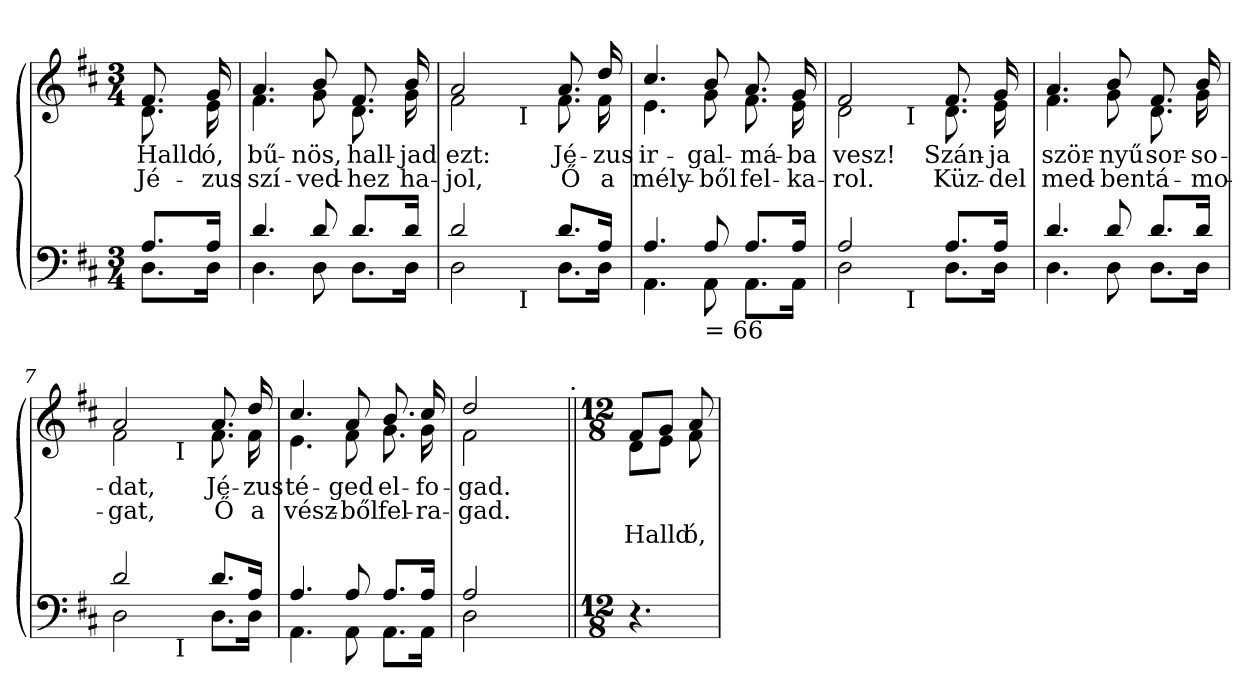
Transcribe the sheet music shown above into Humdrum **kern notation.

**kern	**kern	**text	**text	**text
*part2	*part1	*part1	*part1	*part1
*staff2	*staff1	*staff1	*staff1	*staff1
*clefF4	*clefG2	*	*	*
*k[f#c#]	*k[f#c#]	*	*	*
*b:	*b:	*	*	*
*M3/4	*M3/4	*	*	*
=1	=1	=1	=1	=1
*^	*	*	*	*
!	!	!LO:TX:a:B:t=Moderato	!	!	!
!	!	!	!LO:LY:b	!LO:LY:b	!
*	*	*^	*	*	*
8.A/L	8.D\L	8.f#/	8.d\	Halld	Jé-	.
!	!	!	!	!LO:LY:b	!LO:LY:b	!
16A/Jk	16D\Jk	16g/	16e\	ó,	-zus	.
=2	=2	=2	=2	=2	=2	=2
!	!	!	!	!LO:LY:b	!LO:LY:b	!
4.d/	4.D\	4.a/	4.f#\	bű-	szí-	.
!	!	!	!	!LO:LY:b	!LO:LY:b	!
8d/	8D\	8b/	8g\	-nös,	-ved-	.
!	!	!	!	!LO:LY:b	!LO:LY:b	!
8.d/L	8.D\L	8.f#/	8.d\	hall-	-hez	.
!	!	!	!	!LO:LY:b	!LO:LY:b	!
16d/Jk	16D\Jk	16b/	16g\	-jad	ha-	.
*	*	*v	*v	*	*	*
=3	=3	=3	=3	=3	=3
*	*	*^	*	*	*
!	!	!	!	!LO:LY:b	!LO:LY:b	!
*	*^	*	*^	*	*	*
2d/	2D\	4ryy	2a/	2f#\	4ryy	ezt:	-jol,	.
.	.	16ryy	.	.	16ryy	.	.	.
!	!	!	!	!	!LO:TX:b:t=I	!	!	!
!	!	!LO:TX:b:t=I	!	!	!	!	!	!
.	.	4..ryy	.	.	4..ryy	.	.	.
!	!	!	!	!	!	!LO:LY:b	!LO:LY:b	!
8.d/L	8.D\L	.	8.a/	8.f#\	.	Jé-	Ő	.
!	!	!	!	!	!	!LO:LY:b	!LO:LY:b	!
16A/Jk	16D\Jk	.	16dd/	16f#\	.	-zus	a	.
*	*v	*v	*	*	*	*	*	*
*	*	*v	*v	*v	*	*	*
=4	=4	=4	=4	=4	=4
*	*^	*^	*	*	*
*	*	*	*	*^	*	*	*
!	!	!	!	!	!	!LO:LY:b	!LO:LY:b	!
*	*v	*v	*	*	*	*	*	*
*	*	*	*v	*v	*	*	*
4.A/	4.AA\	4.cc#/	4.e\	ir-	mély-	.
!LO:TX:b:t== 66	!	!	!	!	!	!
!	!	!	!	!LO:LY:b	!LO:LY:b	!
8A/	8AA\	8b/	8g\	-gal-	-ből	.
!	!	!	!	!LO:LY:b	!LO:LY:b	!
8.A/L	8.AA\L	8.a/	8.f#\	-má-	fel-	.
!	!	!	!	!LO:LY:b	!LO:LY:b	!
16A/Jk	16AA\Jk	16g/	16e\	-ba	-ka-	.
*	*	*v	*v	*	*	*
=5	=5	=5	=5	=5	=5
*	*	*^	*	*	*
!	!	!	!	!LO:LY:b	!LO:LY:b	!
*	*^	*	*^	*	*	*
2A/	2D\	4ryy	2f#/	2d\	4ryy	vesz!	-rol.	.
.	.	16ryy	.	.	16ryy	.	.	.
!	!	!	!	!	!LO:TX:b:t=I	!	!	!
!	!	!LO:TX:b:t=I	!	!	!	!	!	!
.	.	4..ryy	.	.	4..ryy	.	.	.
!	!	!	!	!	!	!LO:LY:b	!LO:LY:b	!
8.A/L	8.D\L	.	8.f#/	8.d\	.	Szán-	Küz-	.
!	!	!	!	!	!	!LO:LY:b	!LO:LY:b	!
16A/Jk	16D\Jk	.	16g/	16e\	.	-ja	-del­	.
*	*v	*v	*	*	*	*	*	*
*	*	*v	*v	*v	*	*	*
!!LO:LB:g=z
=6	=6	=6	=6	=6	=6
*	*^	*^	*	*	*
*	*	*	*	*^	*	*	*
!	!	!	!	!	!	!LO:LY:b	!LO:LY:b	!
*	*v	*v	*	*	*	*	*	*
*	*	*	*v	*v	*	*	*
4.d/	4.D\	4.a/	4.f#\	ször-	med-	.
!	!	!	!	!LO:LY:b	!LO:LY:b	!
8d/	8D\	8b/	8g\	-nyű	-ben	.
!	!	!	!	!LO:LY:b	!LO:LY:b	!
8.d/L	8.D\L	8.f#/	8.d\	sor-	tá-	.
!	!	!	!	!LO:LY:b	!LO:LY:b	!
16d/Jk	16D\Jk	16b/	16g\	-so-	-mo-	.
*	*	*v	*v	*	*	*
=7	=7	=7	=7	=7	=7
*	*	*^	*	*	*
!	!	!	!	!LO:LY:b	!LO:LY:b	!
*	*^	*	*^	*	*	*
2d/	2D\	4ryy	2a/	2f#\	4ryy	-dat,	-gat,	.
.	.	16ryy	.	.	16ryy	.	.	.
!	!	!	!	!	!LO:TX:b:t=I	!	!	!
!	!	!LO:TX:b:t=I	!	!	!	!	!	!
.	.	4..ryy	.	.	4..ryy	.	.	.
!	!	!	!	!	!	!LO:LY:b	!LO:LY:b	!
8.d/L	8.D\L	.	8.a/	8.f#\	.	Jé-	Ő	.
!	!	!	!	!	!	!LO:LY:b	!LO:LY:b	!
16A/Jk	16D\Jk	.	16dd/	16f#\	.	-zus	a	.
*	*v	*v	*	*	*	*	*	*
*	*	*v	*v	*v	*	*	*
=8	=8	=8	=8	=8	=8
*	*^	*^	*	*	*
*	*	*	*	*^	*	*	*
!	!	!	!	!	!	!LO:LY:b	!LO:LY:b	!
*	*v	*v	*	*	*	*	*	*
*	*	*	*v	*v	*	*	*
4.A/	4.AA\	4.cc#/	4.e\	té-	vész-	.
!	!	!	!	!LO:LY:b	!LO:LY:b	!
8A/	8AA\	8a/	8f#\	-ged	-ből	.
!	!	!	!	!LO:LY:b	!LO:LY:b	!
8.A/L	8.AA\L	8.b/	8.g\	el-	fel-	.
!	!	!	!	!LO:LY:b	!LO:LY:b	!
16A/Jk	16AA\Jk	16cc#/	16g\	-fo-	-ra-	.
=9	=9	=9	=9	=9	=9	=9
!	!	!	!	!LO:LY:b	!LO:LY:b	!
2A/	2D\	2dd/	2f#\	-gad.	-gad.	.
8..ryy	8..ryy	8..ryy	8..ryy	.	.	.
!	!	!	!LO:TX:a:t=.	!	!	!
*v	*v	*	*	*	*	*
=10||	=10||	=10||	=10||	=10||	=10||
*M12/8	*M12/8	*	*	*	*
*^	*	*	*	*	*
!	!	!	!	!	!	!LO:LY:b
*v	*v	*	*	*	*	*
4.r	8f#/L	8d\L	.	.	Halld
.	8g/J	8e\J	.	.	.
!	!	!	!	!	!LO:LY:b
.	8a/	8f#\	.	.	ó,
*	*v	*v	*	*	*
=	=	=	=	=
*-	*-	*-	*-	*-
